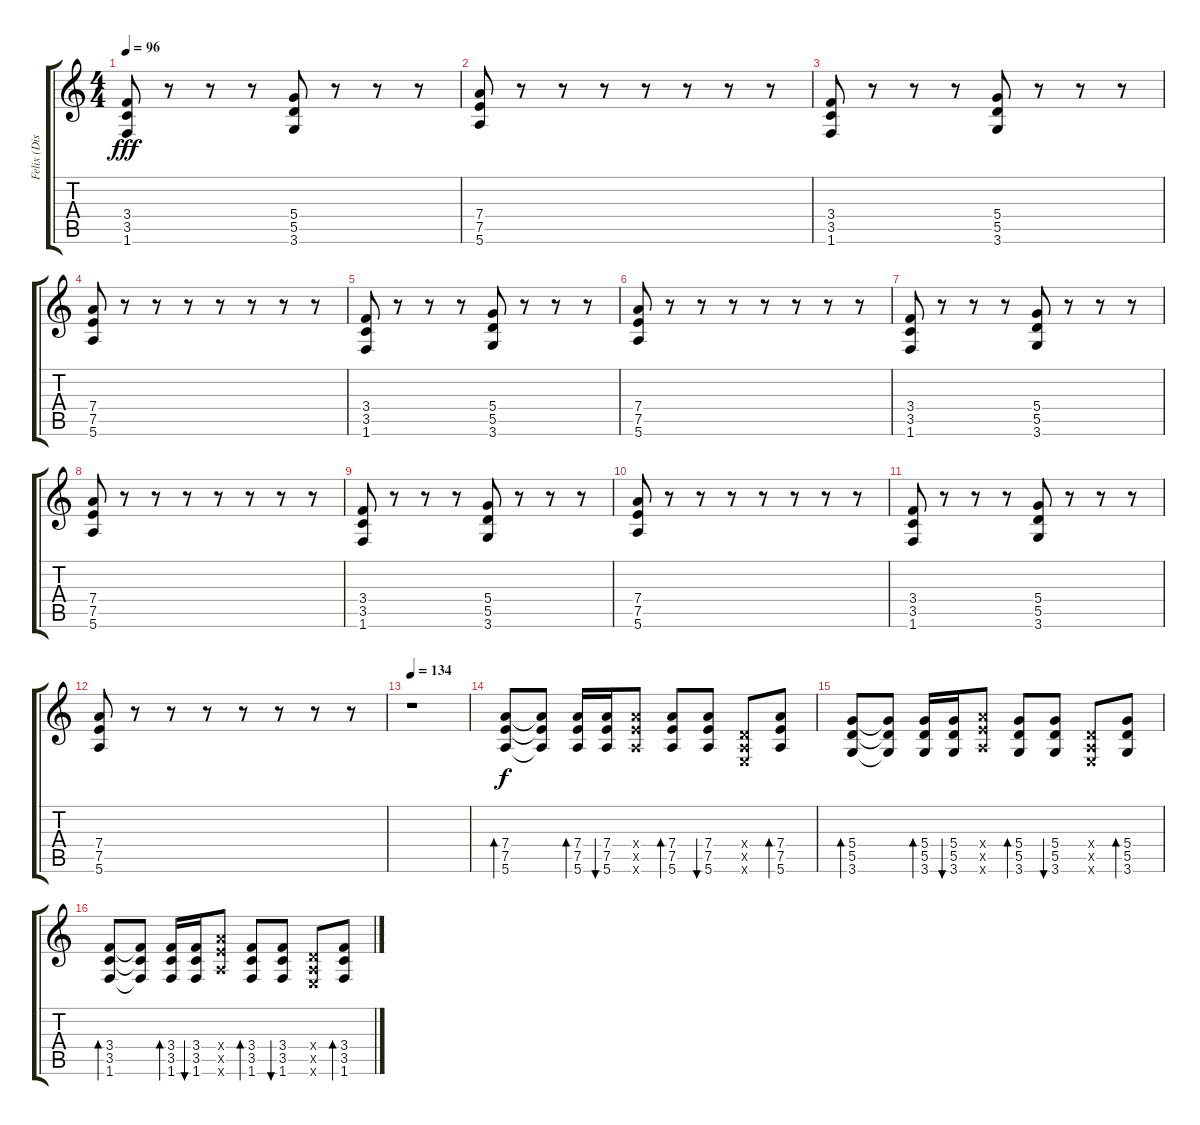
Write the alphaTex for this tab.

\track ("Felix (Dist.-Guitar)" "Felix (Dis") {instrument distortionguitar}
\staff {score tabs}
\tuning (E4 B3 G3 D3 A2 E2) {hide}
\ts (4 4)
\tempo 96
\clef g2
\ks c
(3.4 3.5 1.6).8{dy fff} r.8 r.8 r.8 (5.4 5.5 3.6).8 r.8 r.8 r.8 |
(7.4 7.5 5.6).8 r.8 r.8 r.8 r.8 r.8 r.8 r.8 |
(3.4 3.5 1.6).8 r.8 r.8 r.8 (5.4 5.5 3.6).8 r.8 r.8 r.8 |
(7.4 7.5 5.6).8 r.8 r.8 r.8 r.8 r.8 r.8 r.8 |
(3.4 3.5 1.6).8 r.8 r.8 r.8 (5.4 5.5 3.6).8 r.8 r.8 r.8 |
(7.4 7.5 5.6).8 r.8 r.8 r.8 r.8 r.8 r.8 r.8 |
(3.4 3.5 1.6).8 r.8 r.8 r.8 (5.4 5.5 3.6).8 r.8 r.8 r.8 |
(7.4 7.5 5.6).8 r.8 r.8 r.8 r.8 r.8 r.8 r.8 |
(3.4 3.5 1.6).8 r.8 r.8 r.8 (5.4 5.5 3.6).8 r.8 r.8 r.8 |
(7.4 7.5 5.6).8 r.8 r.8 r.8 r.8 r.8 r.8 r.8 |
(3.4 3.5 1.6).8 r.8 r.8 r.8 (5.4 5.5 3.6).8 r.8 r.8 r.8 |
(7.4 7.5 5.6).8 r.8 r.8 r.8 r.8 r.8 r.8 r.8 |
\tempo 134
r.1 |
(7.4 7.5 5.6).8{bd 30 dy f} (7.4{t} 7.5{t} 5.6{t}).8 (7.4 7.5 5.6).16{bd 30} (7.4 7.5 5.6).16{bu 30} (7.4{x} 7.5{x} 5.6{x}).8 (7.4 7.5 5.6).8{bd 30} (7.4 7.5 5.6).8{bu 30} (0.4{x} 0.5{x} 0.6{x}).8 (7.4 7.5 5.6).8{bd 30} |
(5.4 5.5 3.6).8{bd 30} (5.4{t} 5.5{t} 3.6{t}).8 (5.4 5.5 3.6).16{bd 30} (5.4 5.5 3.6).16{bu 30} (7.4{x} 7.5{x} 5.6{x}).8 (5.4 5.5 3.6).8{bd 30} (5.4 5.5 3.6).8{bu 30} (0.4{x} 0.5{x} 0.6{x}).8 (5.4 5.5 3.6).8{bd 30} |
(3.4 3.5 1.6).8{bd 30} (3.4{t} 3.5{t} 1.6{t}).8 (3.4 3.5 1.6).16{bd 30} (3.4 3.5 1.6).16{bu 30} (7.4{x} 7.5{x} 5.6{x}).8 (3.4 3.5 1.6).8{bd 30} (3.4 3.5 1.6).8{bu 30} (0.4{x} 0.5{x} 0.6{x}).8 (3.4 3.5 1.6).8{bd 30}
